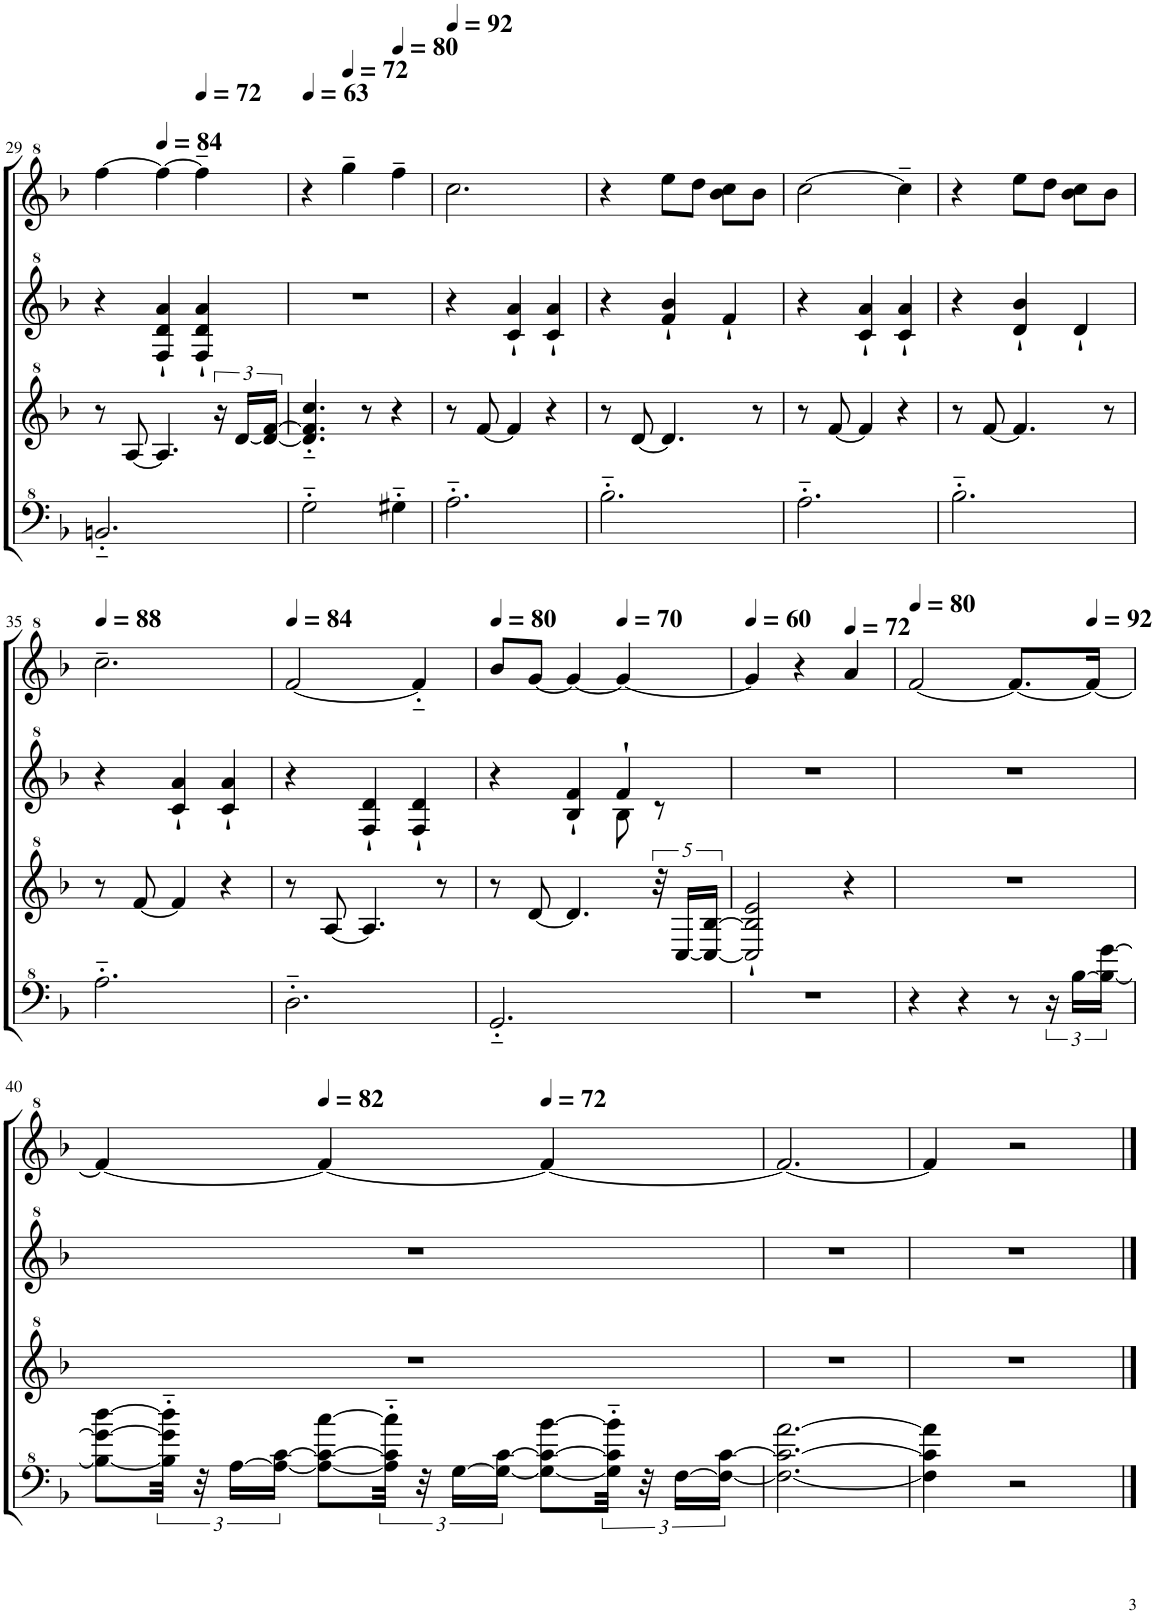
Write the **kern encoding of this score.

**kern	**kern	**kern	**kern
*part1	*part1	*part1	*part1
*staff4	*staff3	*staff2	*staff1
*I"Model III	*	*	*
!!LO:PB:g=z
*clefF^4	*clefG^2	*clefG^2	*clefG^2
*k[b-]	*k[b-]	*k[b-]	*k[b-]
*M3/4	*M3/4	*M3/4	*M3/4
=29	=29	=29	=29
2.Bn'~/	8r	4r	[4fff\
.	[8a/	.	.
*	*	*	*MM84
.	4.a/]	4f/` 4dd/` 4aa/`	4fff\_
*	*	*	*MM72
.	.	4f/` 4dd/` 4aa/`	4fff~\]
.	24r	.	.
.	[24dd/LL	.	.
.	24dd/_ [24ff/JJ	.	.
=30	=30	=30	=30
*	*	*	*MM63
2g'~\	4.dd/]'~ 4.ff/]'~ 4.ccc/'~	2.r	4r
*	*	*	*MM72
.	.	.	4ggg~>\
.	8r	.	.
*	*	*	*MM80
4g#X'~\	4r	.	4fff~\
=31	=31	=31	=31
*	*	*	*MM92
2.a'~\	8r	4r	2.ccc\
.	[8ff/	.	.
.	4ff/]	4cc/` 4aa/`	.
.	4r	4cc/` 4aa/`	.
=32	=32	=32	=32
2.b-'~\	8r	4r	4r
.	[8dd/	.	.
.	4.dd/]	4ff/` 4bb-/`	8eee\L
.	.	.	8ddd\J
.	.	4ff`/	8bb-\ 8ccc\L
.	8r	.	8bb-\J
=33	=33	=33	=33
2.a'~\	8r	4r	[2ccc\
.	[8ff/	.	.
.	4ff/]	4cc/` 4aa/`	.
.	4r	4cc/` 4aa/`	4ccc~\]
=34	=34	=34	=34
2.b-'~\	8r	4r	4r
.	[8ff/	.	.
.	4.ff/]	4dd/` 4bb-/`	8eee\L
.	.	.	8ddd\J
.	.	4dd`/	8bb-\ 8ccc\L
.	8r	.	8bb-\J
!!LO:LB:g=z
=35	=35	=35	=35
*	*	*	*MM88
2.a'~\	8r	4r	2.ccc~\
.	[8ff/	.	.
.	4ff/]	4cc/` 4aa/`	.
.	4r	4cc/` 4aa/`	.
=36	=36	=36	=36
*	*	*	*MM84
2.d'~\	8r	4r	[2ff/
.	[8a/	.	.
.	4.a/]	4f/` 4dd/`	.
.	.	4f/` 4dd/`	4ff'~/]
.	8r	.	.
=37	=37	=37	=37
*	*	*	*MM80
*	*	*^	*
2.G'~/	8r	4r	2ryy	8bb-/L
.	[8dd/	.	.	[8gg/J
.	4.dd/]	4b-/` 4ff/`	.	4gg/_
*	*	*	*	*MM70
.	.	4ff`/	8b-\	4gg/_
.	40r	.	8r	.
.	[20c/LL	.	.	.
.	20c/_ [20b-/JJ	.	.	.
*	*	*v	*v	*
=38	=38	=38	=38
*	*	*	*MM60
2.r	2c/]` 2b-/]` 2ee/`	2.r	4gg/]
.	.	.	4r
*	*	*	*MM72
.	4r	.	4aa/
=39	=39	=39	=39
*	*	*	*MM80
4r	2.r	2.r	[2ff/
4r	.	.	.
8r	.	.	8.ff/L_
24r	.	.	.
[24b-\LL	.	.	.
*	*	*	*MM92
.	.	.	16ff/Jk_
24b-\_ [24gg\JJ	.	.	.
!!LO:LB:g=z
=40	=40	=40	=40
8b-\_ 8gg\_ [8ddd\L	2.r	2.r	4ff/_
48b-\]'~ 48gg\]'~ 48ddd\]'~Jkk	.	.	.
48r	.	.	.
[24a\LL	.	.	.
24a\_ [24cc\JJ	.	.	.
*	*	*	*MM82
8a\_ 8cc\_ [8ccc\L	.	.	4ff/_
48a\]'~ 48cc\]'~ 48ccc\]'~Jkk	.	.	.
48r	.	.	.
[24g\LL	.	.	.
24g\_ [24cc\JJ	.	.	.
*	*	*	*MM72
8g\_ 8cc\_ [8bb-\L	.	.	4ff/_
48g\]'~ 48cc\]'~ 48bb-\]'~Jkk	.	.	.
48r	.	.	.
[24f\LL	.	.	.
24f\_ [24cc\JJ	.	.	.
=41	=41	=41	=41
2.f\_ 2.cc\_ [2.aa\	2.r	2.r	2.ff/_
=42	=42	=42	=42
4f\] 4cc\] 4aa\]	2.r	2.r	4ff/]
2r	.	.	2r
==	==	==	==
*-	*-	*-	*-
